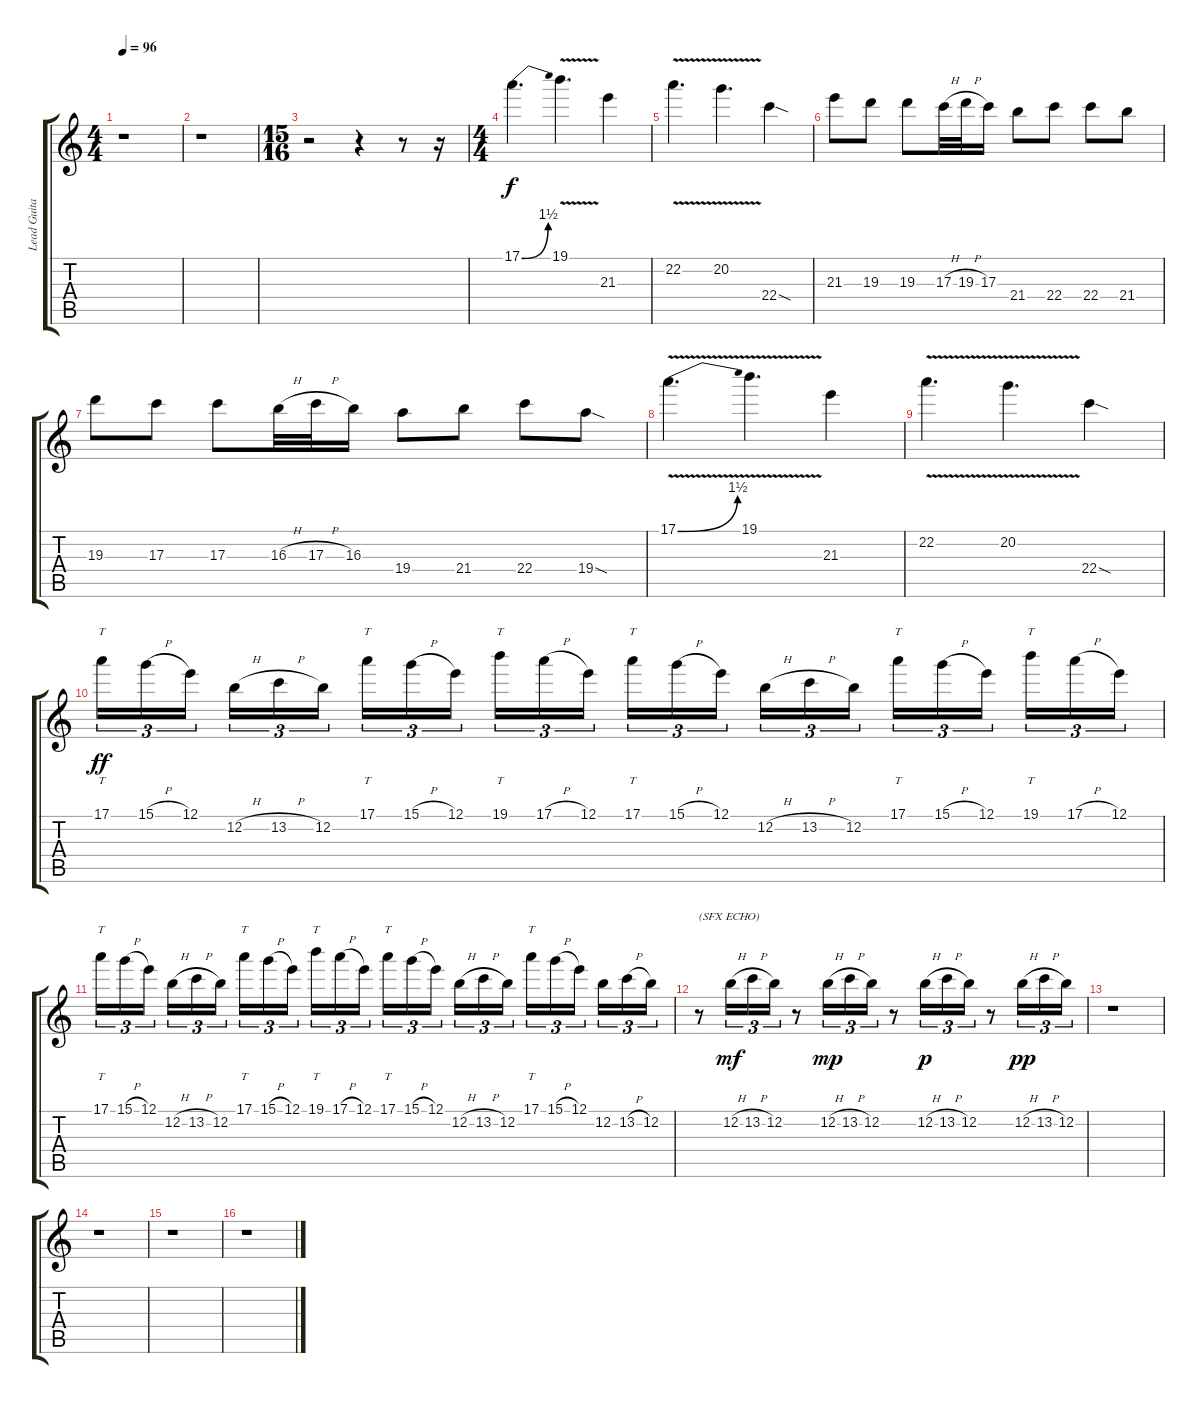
\track ("Lead Guitar" "Lead Guita") {instrument distortionguitar}
\staff {score tabs}
\tuning (E4 B3 G3 D3 A2 E2) {hide}
\ts (4 4)
\tempo 96
\clef g2
\ks c
r.1{dy f} |
r.1 |
\ts (15 16)
r.2 r.4 r.8 r.16 |
\ts (4 4)
17.1{be (bend 0 0 60 6)}.4{d volume 16} 19.1{v}.4{d} 21.3.4 |
22.2{v}.4{d} 20.2{v}.4{d} 22.4{sod}.4 |
21.3.8 19.3.8 19.3.8 17.3{h}.32 19.3{h}.32 17.3.16 21.4.8 22.4.8 22.4.8 21.4.8 |
19.3.8 17.3.8 17.3.8 16.3{h}.32 17.3{h}.32 16.3.16 19.4.8 21.4.8 22.4.8 19.4{sod}.8 |
17.1{be (bend 0 0 60 6) v}.4{d} 19.1{v}.4{d} 21.3.4 |
22.2{v}.4{d} 20.2{v}.4{d} 22.4{sod}.4 |
17.1.16{tt tu (3 2) dy ff balance 8} 15.1{h}.16{tu (3 2)} 12.1.16{tu (3 2) beam splitsecondary} 12.2{h}.16{tu (3 2)} 13.2{h}.16{tu (3 2)} 12.2.16{tu (3 2)} 17.1.16{tt tu (3 2)} 15.1{h}.16{tu (3 2)} 12.1.16{tu (3 2) beam splitsecondary} 19.1.16{tt tu (3 2)} 17.1{h}.16{tu (3 2)} 12.1.16{tu (3 2)} 17.1.16{tt tu (3 2)} 15.1{h}.16{tu (3 2)} 12.1.16{tu (3 2) beam splitsecondary} 12.2{h}.16{tu (3 2)} 13.2{h}.16{tu (3 2)} 12.2.16{tu (3 2)} 17.1.16{tt tu (3 2)} 15.1{h}.16{tu (3 2)} 12.1.16{tu (3 2) beam splitsecondary} 19.1.16{tt tu (3 2)} 17.1{h}.16{tu (3 2)} 12.1.16{tu (3 2)} |
17.1.16{tt tu (3 2)} 15.1{h}.16{tu (3 2)} 12.1.16{tu (3 2) beam splitsecondary} 12.2{h}.16{tu (3 2)} 13.2{h}.16{tu (3 2)} 12.2.16{tu (3 2)} 17.1.16{tt tu (3 2)} 15.1{h}.16{tu (3 2)} 12.1.16{tu (3 2) beam splitsecondary} 19.1.16{tt tu (3 2)} 17.1{h}.16{tu (3 2)} 12.1.16{tu (3 2)} 17.1.16{tt tu (3 2)} 15.1{h}.16{tu (3 2)} 12.1.16{tu (3 2) beam splitsecondary} 12.2{h}.16{tu (3 2)} 13.2{h}.16{tu (3 2)} 12.2.16{tu (3 2)} 17.1.16{tt tu (3 2)} 15.1{h}.16{tu (3 2)} 12.1.16{tu (3 2) beam splitsecondary} 12.2.16{tu (3 2)} 13.2{h}.16{tu (3 2)} 12.2.16{tu (3 2)} |
r.8{txt "(SFX ECHO)"} 12.2{h}.16{tu (3 2) dy mf} 13.2{h}.16{tu (3 2)} 12.2.16{tu (3 2)} r.8 12.2{h}.16{tu (3 2) dy mp} 13.2{h}.16{tu (3 2)} 12.2.16{tu (3 2)} r.8 12.2{h}.16{tu (3 2) dy p} 13.2{h}.16{tu (3 2)} 12.2.16{tu (3 2)} r.8 12.2{h}.16{tu (3 2) dy pp} 13.2{h}.16{tu (3 2)} 12.2.16{tu (3 2)} |
r.1 |
r.1 |
r.1 |
r.1
